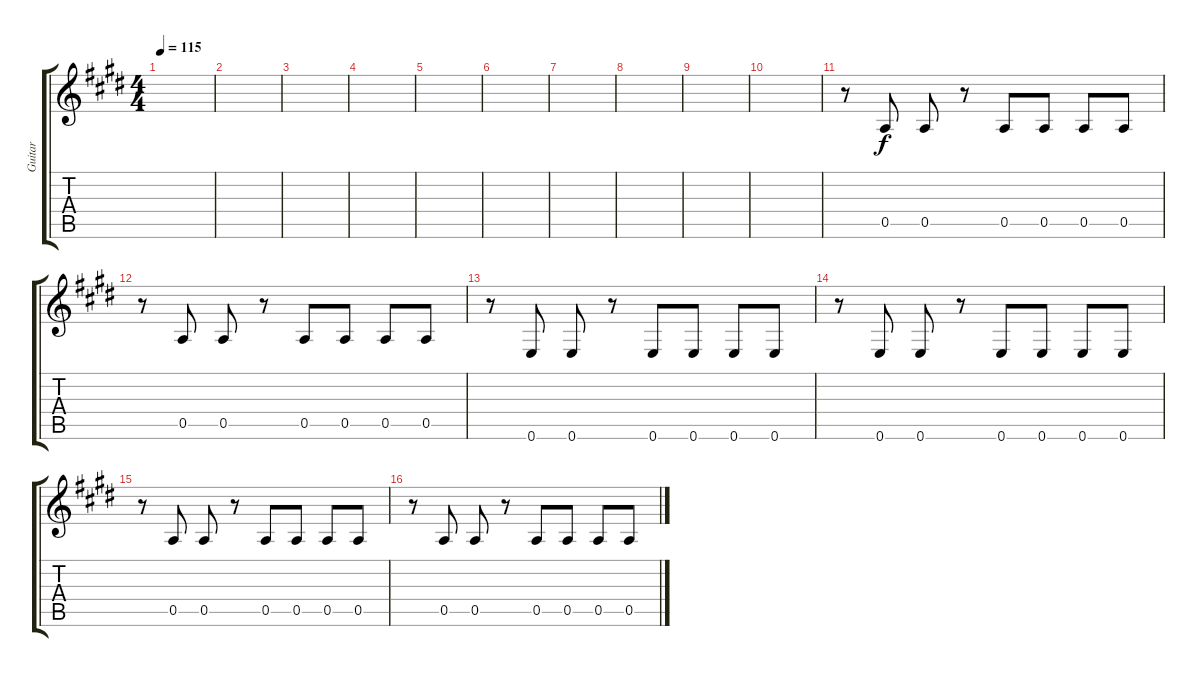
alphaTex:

\track ("Guitar" "Guitar") {instrument distortionguitar}
\staff {score tabs}
\tuning (E4 B3 G3 D3 A2 E2) {hide}
\ts (4 4)
\tempo 115
\clef g2
\ks c#minor
|
|
|
|
|
|
|
|
|
|
r.8{volume 11} 0.5.8 0.5.8 r.8 0.5.8 0.5.8 0.5.8 0.5.8 |
r.8 0.5.8 0.5.8 r.8 0.5.8 0.5.8 0.5.8 0.5.8 |
r.8 0.6.8 0.6.8 r.8 0.6.8 0.6.8 0.6.8 0.6.8 |
r.8 0.6.8 0.6.8 r.8 0.6.8 0.6.8 0.6.8 0.6.8 |
r.8 0.5.8 0.5.8 r.8 0.5.8 0.5.8 0.5.8 0.5.8 |
r.8 0.5.8 0.5.8 r.8 0.5.8 0.5.8 0.5.8 0.5.8
